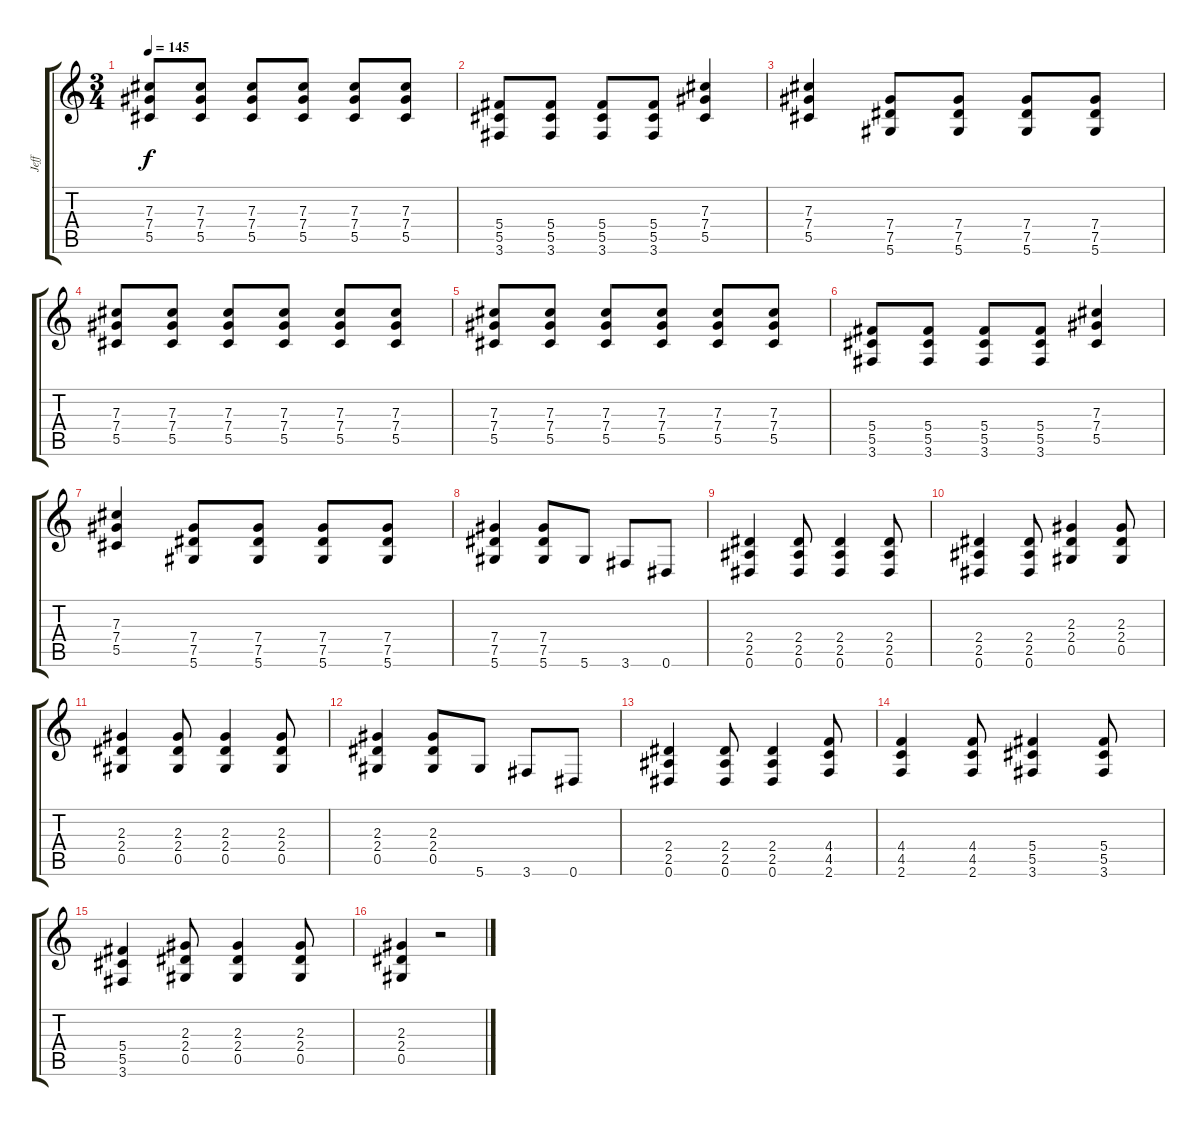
\track ("Jeff" "Jeff") {instrument overdrivenguitar}
\staff {score tabs}
\tuning (Eb4 Bb3 Gb3 Db3 Ab2 Eb2) {hide}
\ts (3 4)
\tempo 145
\clef g2
\ks c
(7.3 7.4 5.5).8{dy f} (7.3 7.4 5.5).8 (7.3 7.4 5.5).8 (7.3 7.4 5.5).8 (7.3 7.4 5.5).8 (7.3 7.4 5.5).8 |
(5.4 5.5 3.6).8 (5.4 5.5 3.6).8 (5.4 5.5 3.6).8 (5.4 5.5 3.6).8 (7.3 7.4 5.5).4 |
(7.3 7.4 5.5).4 (7.4 7.5 5.6).8 (7.4 7.5 5.6).8 (7.4 7.5 5.6).8 (7.4 7.5 5.6).8 |
(7.3 7.4 5.5).8 (7.3 7.4 5.5).8 (7.3 7.4 5.5).8 (7.3 7.4 5.5).8 (7.3 7.4 5.5).8 (7.3 7.4 5.5).8 |
(7.3 7.4 5.5).8 (7.3 7.4 5.5).8 (7.3 7.4 5.5).8 (7.3 7.4 5.5).8 (7.3 7.4 5.5).8 (7.3 7.4 5.5).8 |
(5.4 5.5 3.6).8 (5.4 5.5 3.6).8 (5.4 5.5 3.6).8 (5.4 5.5 3.6).8 (7.3 7.4 5.5).4 |
(7.3 7.4 5.5).4 (7.4 7.5 5.6).8 (7.4 7.5 5.6).8 (7.4 7.5 5.6).8 (7.4 7.5 5.6).8 |
(7.4 7.5 5.6).4 (7.4 7.5 5.6).8 5.6.8 3.6.8 0.6.8 |
(2.4 2.5 0.6).4 (2.4 2.5 0.6).8 (2.4 2.5 0.6).4 (2.4 2.5 0.6).8 |
(2.4 2.5 0.6).4 (2.4 2.5 0.6).8 (2.3 2.4 0.5).4 (2.3 2.4 0.5).8 |
(2.3 2.4 0.5).4 (2.3 2.4 0.5).8 (2.3 2.4 0.5).4 (2.3 2.4 0.5).8 |
(2.3 2.4 0.5).4 (2.3 2.4 0.5).8 5.6.8 3.6.8 0.6.8 |
(2.4 2.5 0.6).4 (2.4 2.5 0.6).8 (2.4 2.5 0.6).4 (4.4 4.5 2.6).8 |
(4.4 4.5 2.6).4 (4.4 4.5 2.6).8 (5.4 5.5 3.6).4 (5.4 5.5 3.6).8 |
(5.4 5.5 3.6).4 (2.3 2.4 0.5).8 (2.3 2.4 0.5).4 (2.3 2.4 0.5).8 |
(2.3 2.4 0.5).4 r.2
